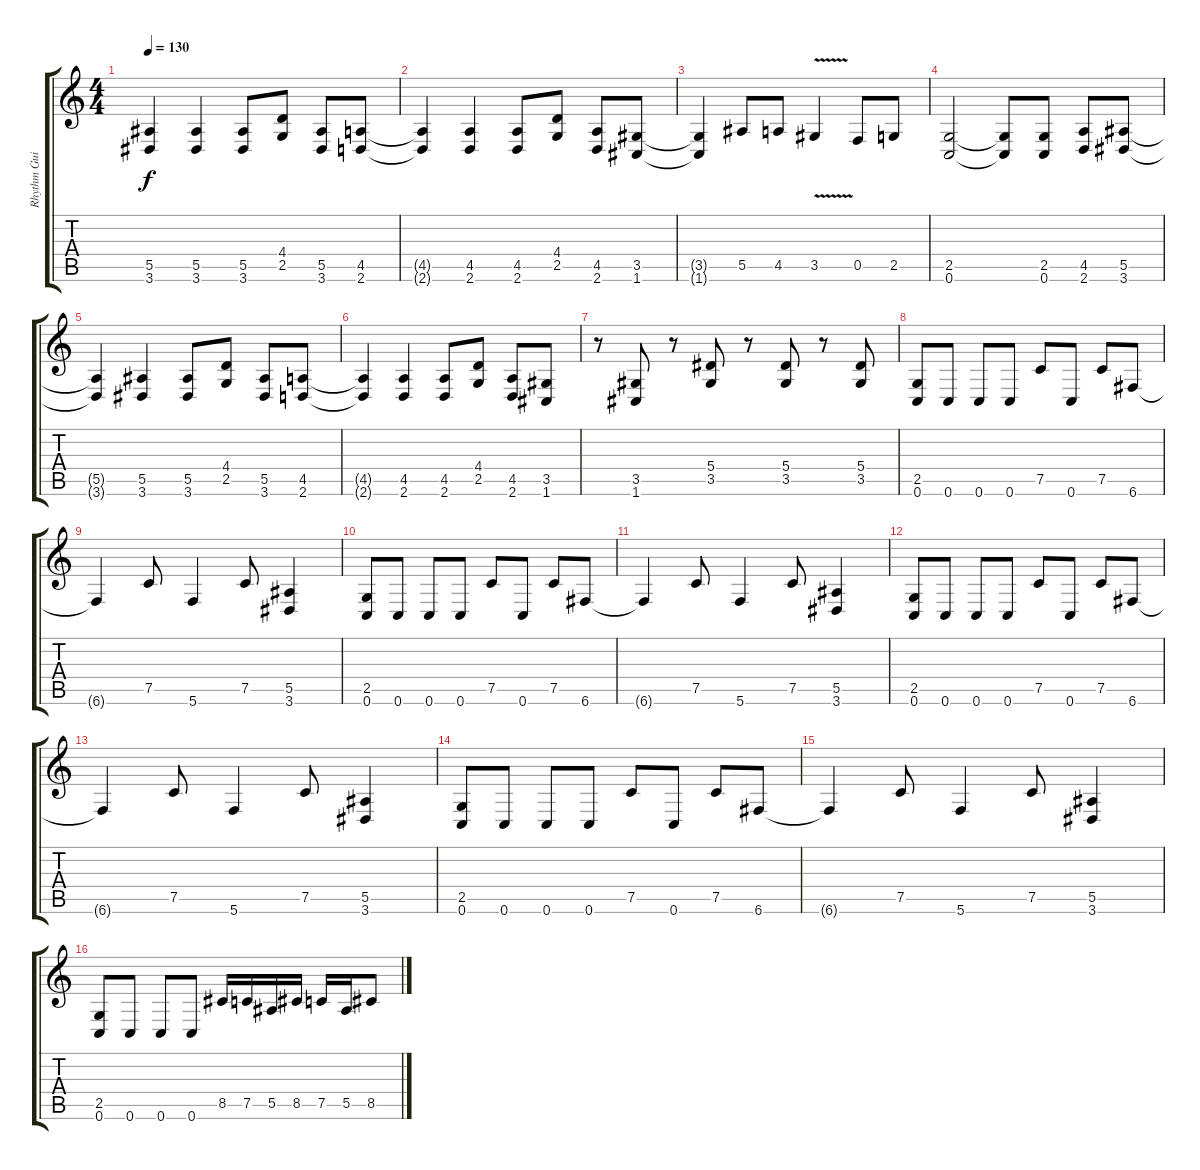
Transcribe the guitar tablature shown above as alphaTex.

\track ("Rhythm Guitar" "Rhythm Gui") {instrument distortionguitar}
\staff {score tabs}
\tuning (C4 G3 Eb3 Bb2 F2 C2) {hide}
\ts (4 4)
\tempo 130
\clef g2
\ks c
(5.5{t} 3.6{t}).4{dy f} (5.5 3.6).4 (5.5 3.6).8 (4.4 2.5).8 (5.5 3.6).8 (4.5 2.6).8 |
(4.5{t} 2.6{t}).4 (4.5 2.6).4 (4.5 2.6).8 (4.4 2.5).8 (4.5 2.6).8 (3.5 1.6).8 |
(3.5{t} 1.6{t}).4 5.5.8 4.5.8 3.5{v}.4 0.5.8 2.5.8 |
(2.5 0.6).2 (2.5{t} 0.6{t}).8 (2.5 0.6).8 (4.5 2.6).8 (5.5 3.6).8 |
(5.5{t} 3.6{t}).4 (5.5 3.6).4 (5.5 3.6).8 (4.4 2.5).8 (5.5 3.6).8 (4.5 2.6).8 |
(4.5{t} 2.6{t}).4 (4.5 2.6).4 (4.5 2.6).8 (4.4 2.5).8 (4.5 2.6).8 (3.5 1.6).8 |
r.8 (3.5 1.6).8 r.8 (5.4 3.5).8 r.8 (5.4 3.5).8 r.8 (5.4 3.5).8 |
(2.5 0.6).8 0.6.8 0.6.8 0.6.8 7.5.8 0.6.8 7.5.8 6.6.8 |
6.6{t}.4 7.5.8 5.6.4 7.5.8 (5.5 3.6).4 |
(2.5 0.6).8 0.6.8 0.6.8 0.6.8 7.5.8 0.6.8 7.5.8 6.6.8 |
6.6{t}.4 7.5.8 5.6.4 7.5.8 (5.5 3.6).4 |
(2.5 0.6).8 0.6.8 0.6.8 0.6.8 7.5.8 0.6.8 7.5.8 6.6.8 |
6.6{t}.4 7.5.8 5.6.4 7.5.8 (5.5 3.6).4 |
(2.5 0.6).8 0.6.8 0.6.8 0.6.8 7.5.8 0.6.8 7.5.8 6.6.8 |
6.6{t}.4 7.5.8 5.6.4 7.5.8 (5.5 3.6).4 |
(2.5 0.6).8 0.6.8 0.6.8 0.6.8 8.5.16 7.5.16 5.5.16 8.5.16 7.5.16 5.5.16 8.5.8
